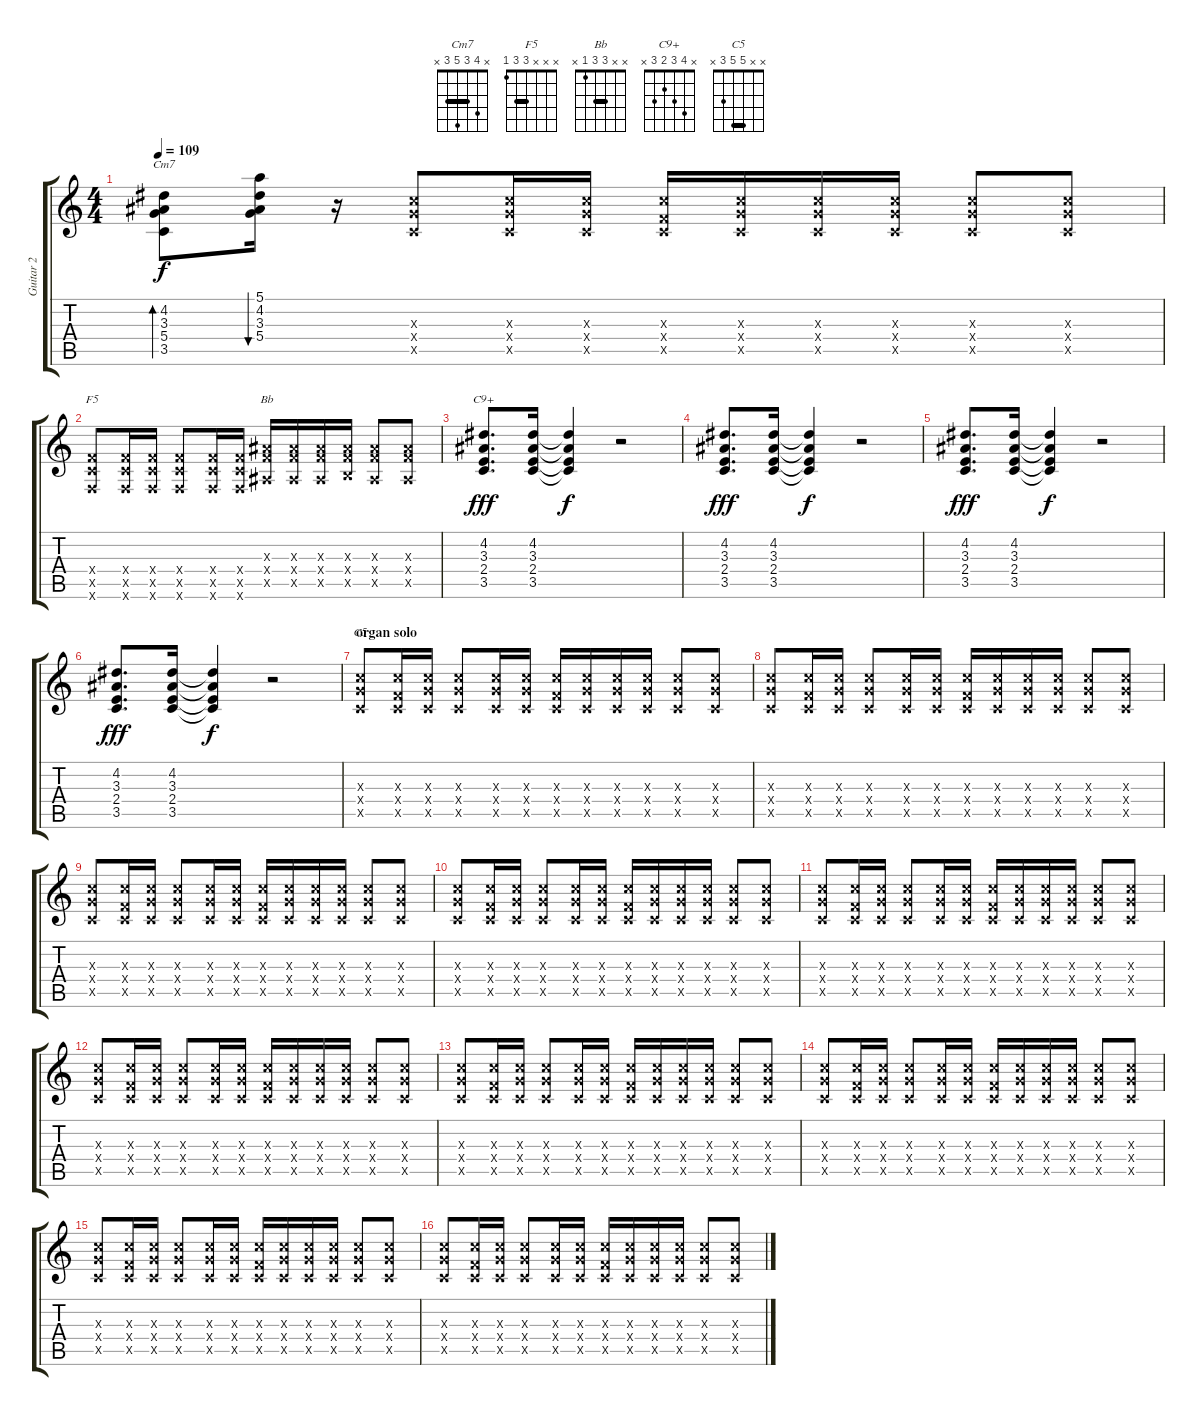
\track ("Guitar 2" "Guitar 2") {instrument overdrivenguitar}
\staff {score tabs}
\tuning (E4 B3 G3 D3 A2 E2) {hide}
\chord ("Cm7" x 4 3 5 3 x) {barre 3}
\chord ("F5" x x x 3 3 1) {barre 3}
\chord ("Bb" x x 3 3 1 x) {barre 3}
\chord ("C9+" x 4 3 2 3 x)
\chord ("C5" x x 5 5 3 x) {barre 5}
\ts (4 4)
\tempo 109
\clef g2
\ks c
(4.2 3.3 5.4 3.5).8{bd 60 ch "Cm7" dy f} (5.1 4.2 3.3 5.4).16{bu 60} r.16 (5.3{x} 5.4{x} 3.5{x}).8 (5.3{x} 5.4{x} 3.5{x}).16 (5.3{x} 5.4{x} 3.5{x}).16 (5.3{x} 3.4{x} 3.5{x}).16 (5.3{x} 5.4{x} 3.5{x}).16 (5.3{x} 5.4{x} 3.5{x}).16 (5.3{x} 5.4{x} 3.5{x}).16 (5.3{x} 5.4{x} 3.5{x}).8 (5.3{x} 5.4{x} 3.5{x}).8 |
(3.4{x} 3.5{x} 1.6{x}).8{ch "F5"} (3.4{x} 3.5{x} 1.6{x}).16 (3.4{x} 3.5{x} 1.6{x}).16 (3.4{x} 3.5{x} 1.6{x}).8 (3.4{x} 3.5{x} 1.6{x}).16 (3.4{x} 3.5{x} 1.6{x}).16 (3.3{x} 3.4{x} 1.5{x}).16{ch "Bb"} (3.3{x} 3.4{x} 1.5{x}).16 (3.3{x} 3.4{x} 1.5{x}).16 (3.3{x} 3.4{x} 2.5{x}).16 (3.3{x} 3.4{x} 1.5{x}).8 (3.3{x} 3.4{x} 1.5{x}).8 |
(4.2 3.3 2.4 3.5).8{d ch "C9+" dy fff} (4.2 3.3 2.4 3.5).16 (4.2{t} 3.3{t} 2.4{t} 3.5{t}).4{dy f} r.2 |
(4.2 3.3 2.4 3.5).8{d dy fff} (4.2 3.3 2.4 3.5).16 (4.2{t} 3.3{t} 2.4{t} 3.5{t}).4{dy f} r.2 |
(4.2 3.3 2.4 3.5).8{d dy fff} (4.2 3.3 2.4 3.5).16 (4.2{t} 3.3{t} 2.4{t} 3.5{t}).4{dy f} r.2 |
(4.2 3.3 2.4 3.5).8{d dy fff} (4.2 3.3 2.4 3.5).16 (4.2{t} 3.3{t} 2.4{t} 3.5{t}).4{dy f} r.2 |
\section ("" "organ solo")
(5.3{x} 5.4{x} 3.5{x}).8{ch "C5"} (5.3{x} 3.4{x} 3.5{x}).16 (5.3{x} 5.4{x} 3.5{x}).16 (5.3{x} 5.4{x} 3.5{x}).8 (5.3{x} 5.4{x} 3.5{x}).16 (5.3{x} 5.4{x} 3.5{x}).16 (5.3{x} 3.4{x} 3.5{x}).16 (5.3{x} 5.4{x} 3.5{x}).16 (5.3{x} 5.4{x} 3.5{x}).16 (5.3{x} 5.4{x} 3.5{x}).16 (5.3{x} 5.4{x} 3.5{x}).8 (5.3{x} 5.4{x} 3.5{x}).8 |
(5.3{x} 5.4{x} 3.5{x}).8 (5.3{x} 3.4{x} 3.5{x}).16 (5.3{x} 5.4{x} 3.5{x}).16 (5.3{x} 5.4{x} 3.5{x}).8 (5.3{x} 5.4{x} 3.5{x}).16 (5.3{x} 5.4{x} 3.5{x}).16 (5.3{x} 3.4{x} 3.5{x}).16 (5.3{x} 5.4{x} 3.5{x}).16 (5.3{x} 5.4{x} 3.5{x}).16 (5.3{x} 5.4{x} 3.5{x}).16 (5.3{x} 5.4{x} 3.5{x}).8 (5.3{x} 5.4{x} 3.5{x}).8 |
(5.3{x} 5.4{x} 3.5{x}).8 (5.3{x} 3.4{x} 3.5{x}).16 (5.3{x} 5.4{x} 3.5{x}).16 (5.3{x} 5.4{x} 3.5{x}).8 (5.3{x} 5.4{x} 3.5{x}).16 (5.3{x} 5.4{x} 3.5{x}).16 (5.3{x} 3.4{x} 3.5{x}).16 (5.3{x} 5.4{x} 3.5{x}).16 (5.3{x} 5.4{x} 3.5{x}).16 (5.3{x} 5.4{x} 3.5{x}).16 (5.3{x} 5.4{x} 3.5{x}).8 (5.3{x} 5.4{x} 3.5{x}).8 |
(5.3{x} 5.4{x} 3.5{x}).8 (5.3{x} 3.4{x} 3.5{x}).16 (5.3{x} 5.4{x} 3.5{x}).16 (5.3{x} 5.4{x} 3.5{x}).8 (5.3{x} 5.4{x} 3.5{x}).16 (5.3{x} 5.4{x} 3.5{x}).16 (5.3{x} 3.4{x} 3.5{x}).16 (5.3{x} 5.4{x} 3.5{x}).16 (5.3{x} 5.4{x} 3.5{x}).16 (5.3{x} 5.4{x} 3.5{x}).16 (5.3{x} 5.4{x} 3.5{x}).8 (5.3{x} 5.4{x} 3.5{x}).8 |
(5.3{x} 5.4{x} 3.5{x}).8 (5.3{x} 3.4{x} 3.5{x}).16 (5.3{x} 5.4{x} 3.5{x}).16 (5.3{x} 5.4{x} 3.5{x}).8 (5.3{x} 5.4{x} 3.5{x}).16 (5.3{x} 5.4{x} 3.5{x}).16 (5.3{x} 3.4{x} 3.5{x}).16 (5.3{x} 5.4{x} 3.5{x}).16 (5.3{x} 5.4{x} 3.5{x}).16 (5.3{x} 5.4{x} 3.5{x}).16 (5.3{x} 5.4{x} 3.5{x}).8 (5.3{x} 5.4{x} 3.5{x}).8 |
(5.3{x} 5.4{x} 3.5{x}).8 (5.3{x} 3.4{x} 3.5{x}).16 (5.3{x} 5.4{x} 3.5{x}).16 (5.3{x} 5.4{x} 3.5{x}).8 (5.3{x} 5.4{x} 3.5{x}).16 (5.3{x} 5.4{x} 3.5{x}).16 (5.3{x} 3.4{x} 3.5{x}).16 (5.3{x} 5.4{x} 3.5{x}).16 (5.3{x} 5.4{x} 3.5{x}).16 (5.3{x} 5.4{x} 3.5{x}).16 (5.3{x} 5.4{x} 3.5{x}).8 (5.3{x} 5.4{x} 3.5{x}).8 |
(5.3{x} 5.4{x} 3.5{x}).8 (5.3{x} 3.4{x} 3.5{x}).16 (5.3{x} 5.4{x} 3.5{x}).16 (5.3{x} 5.4{x} 3.5{x}).8 (5.3{x} 5.4{x} 3.5{x}).16 (5.3{x} 5.4{x} 3.5{x}).16 (5.3{x} 3.4{x} 3.5{x}).16 (5.3{x} 5.4{x} 3.5{x}).16 (5.3{x} 5.4{x} 3.5{x}).16 (5.3{x} 5.4{x} 3.5{x}).16 (5.3{x} 5.4{x} 3.5{x}).8 (5.3{x} 5.4{x} 3.5{x}).8 |
(5.3{x} 5.4{x} 3.5{x}).8 (5.3{x} 3.4{x} 3.5{x}).16 (5.3{x} 5.4{x} 3.5{x}).16 (5.3{x} 5.4{x} 3.5{x}).8 (5.3{x} 5.4{x} 3.5{x}).16 (5.3{x} 5.4{x} 3.5{x}).16 (5.3{x} 3.4{x} 3.5{x}).16 (5.3{x} 5.4{x} 3.5{x}).16 (5.3{x} 5.4{x} 3.5{x}).16 (5.3{x} 5.4{x} 3.5{x}).16 (5.3{x} 5.4{x} 3.5{x}).8 (5.3{x} 5.4{x} 3.5{x}).8 |
(5.3{x} 5.4{x} 3.5{x}).8 (5.3{x} 3.4{x} 3.5{x}).16 (5.3{x} 5.4{x} 3.5{x}).16 (5.3{x} 5.4{x} 3.5{x}).8 (5.3{x} 5.4{x} 3.5{x}).16 (5.3{x} 5.4{x} 3.5{x}).16 (5.3{x} 3.4{x} 3.5{x}).16 (5.3{x} 5.4{x} 3.5{x}).16 (5.3{x} 5.4{x} 3.5{x}).16 (5.3{x} 5.4{x} 3.5{x}).16 (5.3{x} 5.4{x} 3.5{x}).8 (5.3{x} 5.4{x} 3.5{x}).8 |
(5.3{x} 5.4{x} 3.5{x}).8 (5.3{x} 3.4{x} 3.5{x}).16 (5.3{x} 5.4{x} 3.5{x}).16 (5.3{x} 5.4{x} 3.5{x}).8 (5.3{x} 5.4{x} 3.5{x}).16 (5.3{x} 5.4{x} 3.5{x}).16 (5.3{x} 3.4{x} 3.5{x}).16 (5.3{x} 5.4{x} 3.5{x}).16 (5.3{x} 5.4{x} 3.5{x}).16 (5.3{x} 5.4{x} 3.5{x}).16 (5.3{x} 5.4{x} 3.5{x}).8 (5.3{x} 5.4{x} 3.5{x}).8
